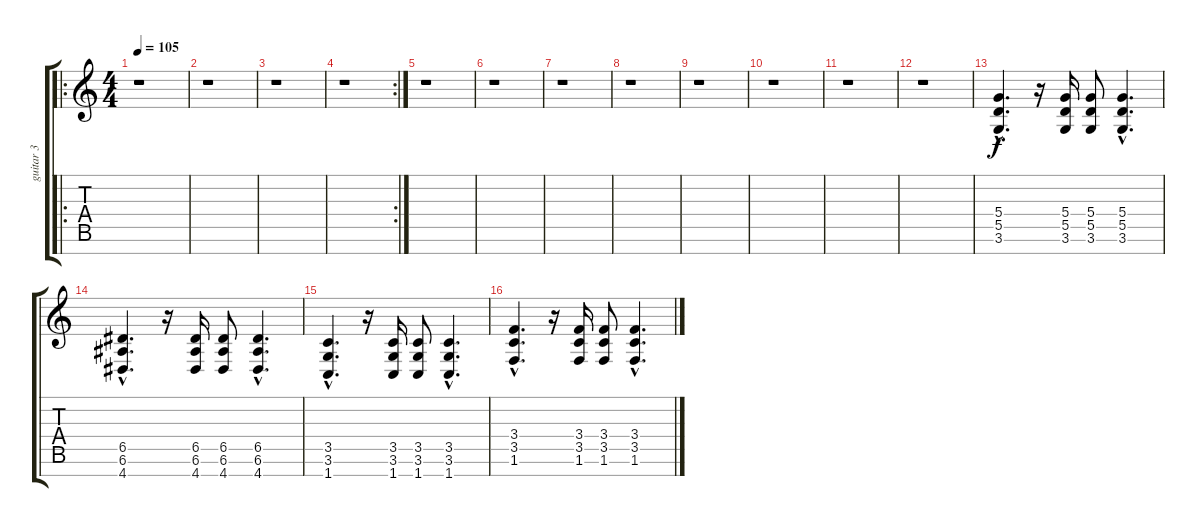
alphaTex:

\track ("guitar 3" "guitar 3") {instrument distortionguitar}
\staff {score tabs}
\tuning (E4 B3 G3 D3 A2 E2 B1) {hide}
\ro
\ts (4 4)
\tempo 105
\clef g2
\ks c
r.1{dy f instrument distortionguitar} |
r.1 |
r.1 |
\rc 2
r.1 |
r.1 |
r.1 |
r.1 |
r.1 |
r.1 |
r.1 |
r.1 |
r.1 |
(5.4{hac} 5.5{hac} 3.6{hac}).4{d} r.16 (5.4 5.5 3.6).16 (5.4 5.5 3.6).8 (5.4{hac} 5.5{hac} 3.6{hac}).4{d} |
(6.5{hac} 6.6{hac} 4.7{hac}).4{d} r.16 (6.5 6.6 4.7).16 (6.5 6.6 4.7).8 (6.5{hac} 6.6{hac} 4.7{hac}).4{d} |
(3.5{hac} 3.6{hac} 1.7{hac}).4{d} r.16 (3.5 3.6 1.7).16 (3.5 3.6 1.7).8 (3.5{hac} 3.6{hac} 1.7{hac}).4{d} |
(3.4{hac} 3.5{hac} 1.6{hac}).4{d} r.16 (3.4 3.5 1.6).16 (3.4 3.5 1.6).8 (3.4{hac} 3.5{hac} 1.6{hac}).4{d}
